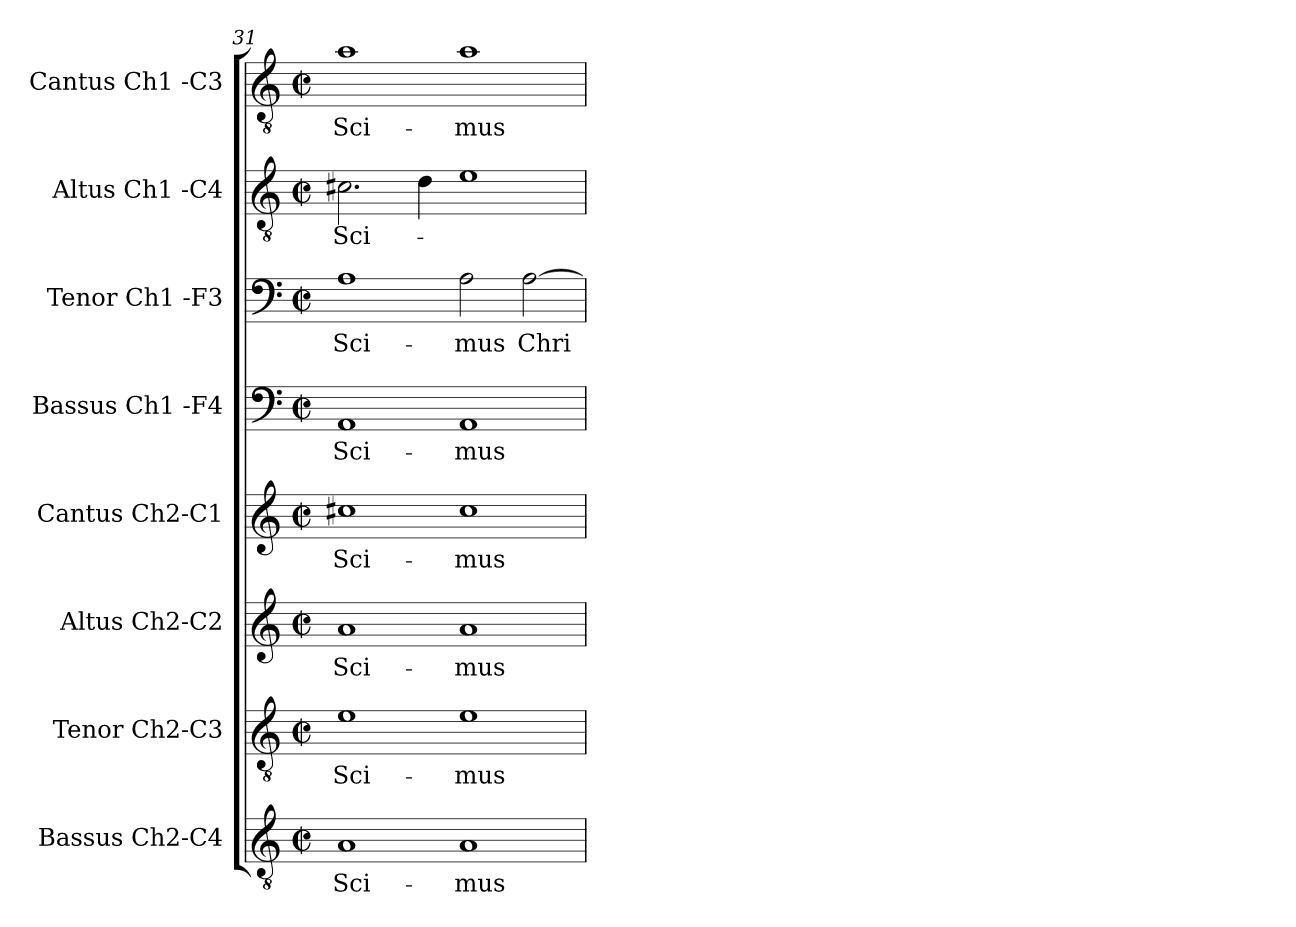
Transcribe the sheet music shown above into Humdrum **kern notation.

**kern	**text	**kern	**text	**kern	**text	**kern	**text	**kern	**text	**kern	**text	**kern	**text	**kern	**text
*part8	*part8	*part7	*part7	*part6	*part6	*part5	*part5	*part4	*part4	*part3	*part3	*part2	*part2	*part1	*part1
*staff8	*staff8	*staff7	*staff7	*staff6	*staff6	*staff5	*staff5	*staff4	*staff4	*staff3	*staff3	*staff2	*staff2	*staff1	*staff1
*I"Bassus Ch2-C4	*	*I"Tenor Ch2-C3	*	*I"Altus Ch2-C2	*	*I"Cantus Ch2-C1	*	*I"Bassus Ch1 -F4	*	*I"Tenor Ch1 -F3	*	*I"Altus Ch1 -C4	*	*I"Cantus Ch1 -C3	*
*I'B2	*	*I'T2	*	*I'A2	*	*I'C2	*	*I'B1	*	*I'T1	*	*I'A1	*	*I'C1	*
*clefGv2	*	*clefGv2	*	*clefG2	*	*clefG2	*	*clefF4	*	*clefF4	*	*clefGv2	*	*clefGv2	*
*k[]	*	*k[]	*	*k[]	*	*k[]	*	*k[]	*	*k[]	*	*k[]	*	*k[]	*
*M2/2	*	*M2/2	*	*M2/2	*	*M2/2	*	*M2/2	*	*M2/2	*	*M2/2	*	*M2/2	*
*met(c|)	*	*met(c|)	*	*met(c|)	*	*met(c|)	*	*met(c|)	*	*met(c|)	*	*met(c|)	*	*met(c|)	*
=31	=31	=31	=31	=31	=31	=31	=31	=31	=31	=31	=31	=31	=31	=31	=31
!	!LO:LY:b	!	!LO:LY:b	!	!LO:LY:b	!	!LO:LY:b	!	!LO:LY:b	!	!LO:LY:b	!	!LO:LY:b	!	!LO:LY:b
1A	Sci-	1e	Sci-	1a	Sci-	1cc#X	Sci-	1AA	Sci-	1A	Sci-	2.c#X\	Sci-	1a	Sci-
.	.	.	.	.	.	.	.	.	.	.	.	4d\	.	.	.
!	!LO:LY:b	!	!LO:LY:b	!	!LO:LY:b	!	!LO:LY:b	!	!LO:LY:b	!	!LO:LY:b	!	!	!	!LO:LY:b
1A	-mus	1e	-mus	1a	-mus	1cc#	-mus	1AA	-mus	2A\	-mus	1e	.	1a	-mus
!	!	!	!	!	!	!	!	!	!	!	!LO:LY:b	!	!	!	!
.	.	.	.	.	.	.	.	.	.	[>2A\	Chri-	.	.	.	.
=	=	=	=	=	=	=	=	=	=	=	=	=	=	=	=
*-	*-	*-	*-	*-	*-	*-	*-	*-	*-	*-	*-	*-	*-	*-	*-
